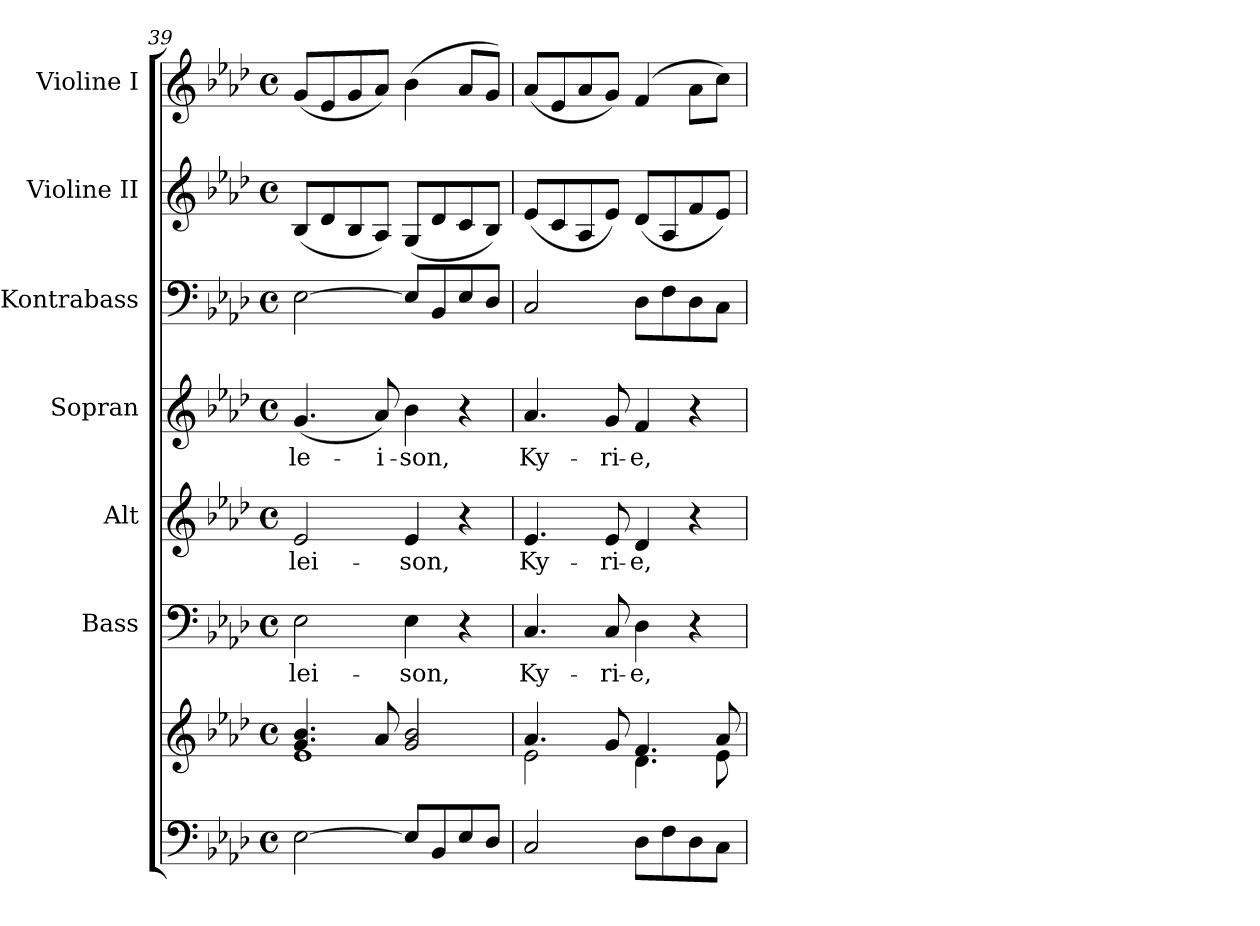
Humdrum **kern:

**kern	**kern	**kern	**text	**kern	**text	**kern	**text	**kern	**kern	**kern
*part7	*part7	*part6	*part6	*part5	*part5	*part4	*part4	*part3	*part2	*part1
*staff8	*staff7	*staff6	*staff6	*staff5	*staff5	*staff4	*staff4	*staff3	*staff2	*staff1
*	*	*I"Bass	*	*I"Alt	*	*I"Sopran	*	*I"Kontrabass	*I"Violine II	*I"Violine I
*	*	*I'B.	*	*I'A.	*	*I'S.	*	*I'Kb.	*I'Vl. II	*I'Vl. I
*clefF4	*clefG2	*clefF4	*	*clefG2	*	*clefG2	*	*clefF4	*clefG2	*clefG2
*	*	*	*	*	*	*	*	*ITrd7c12	*	*
*k[b-e-a-d-]	*k[b-e-a-d-]	*k[b-e-a-d-]	*	*k[b-e-a-d-]	*	*k[b-e-a-d-]	*	*k[b-e-a-d-]	*k[b-e-a-d-]	*k[b-e-a-d-]
*A-:	*A-:	*A-:	*	*A-:	*	*A-:	*	*A-:	*A-:	*A-:
*M4/4	*M4/4	*M4/4	*	*M4/4	*	*M4/4	*	*M4/4	*M4/4	*M4/4
*met(c)	*met(c)	*met(c)	*	*met(c)	*	*met(c)	*	*met(c)	*met(c)	*met(c)
=39	=39	=39	=39	=39	=39	=39	=39	=39	=39	=39
*	*^	*	*	*	*	*	*	*	*	*
!	!	!	!	!LO:LY:b	!	!LO:LY:b	!	!LO:LY:b	!	!	!
[2E-\	4.g/ 4.b-/	1e-	2E-\	-lei-	2e-/	-lei-	(<4.g/	-le-	[2EE-\	(<8B-/L	(<8g/L
.	.	.	.	.	.	.	.	.	.	8d-/	8e-/
.	.	.	.	.	.	.	.	.	.	8B-/	8g/
!	!	!	!	!	!	!	!	!LO:LY:b	!	!	!
.	8a-/	.	.	.	.	.	8a-/)	-i-	.	8A-/J)	8a-/J)
!	!	!	!	!LO:LY:b	!	!LO:LY:b	!	!LO:LY:b	!	!	!
8E-/L]	2g/ 2b-/	.	4E-\	-son,	4e-/	-son,	4b-\	-son,	8EE-/L]	(<8G/L	(>4b-\
8BB-/	.	.	.	.	.	.	.	.	8BBB-/	8d-/	.
8E-/	.	.	4r	.	4r	.	4r	.	8EE-/	8c/	8a-/L
8D-/J	.	.	.	.	.	.	.	.	8DD-/J	8B-/J)	8g/J)
=40	=40	=40	=40	=40	=40	=40	=40	=40	=40	=40	=40
!	!	!	!	!LO:LY:b	!	!LO:LY:b	!	!LO:LY:b	!	!	!
2C/	4.a-/	2e-\	4.C/	Ky-	4.e-/	Ky-	4.a-/	Ky-	2CC/	(<8e-/L	(<8a-/L
.	.	.	.	.	.	.	.	.	.	8c/	8e-/
.	.	.	.	.	.	.	.	.	.	8A-/	8a-/
!	!	!	!	!LO:LY:b	!	!LO:LY:b	!	!LO:LY:b	!	!	!
.	8g/	.	8C/	-ri-	8e-/	-ri-	8g/	-ri-	.	8e-/J)	8g/J)
!	!	!	!	!LO:LY:b	!	!LO:LY:b	!	!LO:LY:b	!	!	!
8D-\L	4.f/	4.d-\	4D-\	-e,	4d-/	-e,	4f/	-e,	8DD-\L	(<8d-/L	(4f/
8F\	.	.	.	.	.	.	.	.	8FF\	8A-/	.
8D-\	.	.	4r	.	4r	.	4r	.	8DD-\	8f/	8a-\L
8C\J	8a-/	8e-\	.	.	.	.	.	.	8CC\J	8e-/J)	8cc\J)
*	*v	*v	*	*	*	*	*	*	*	*	*
=	=	=	=	=	=	=	=	=	=	=
*-	*-	*-	*-	*-	*-	*-	*-	*-	*-	*-
